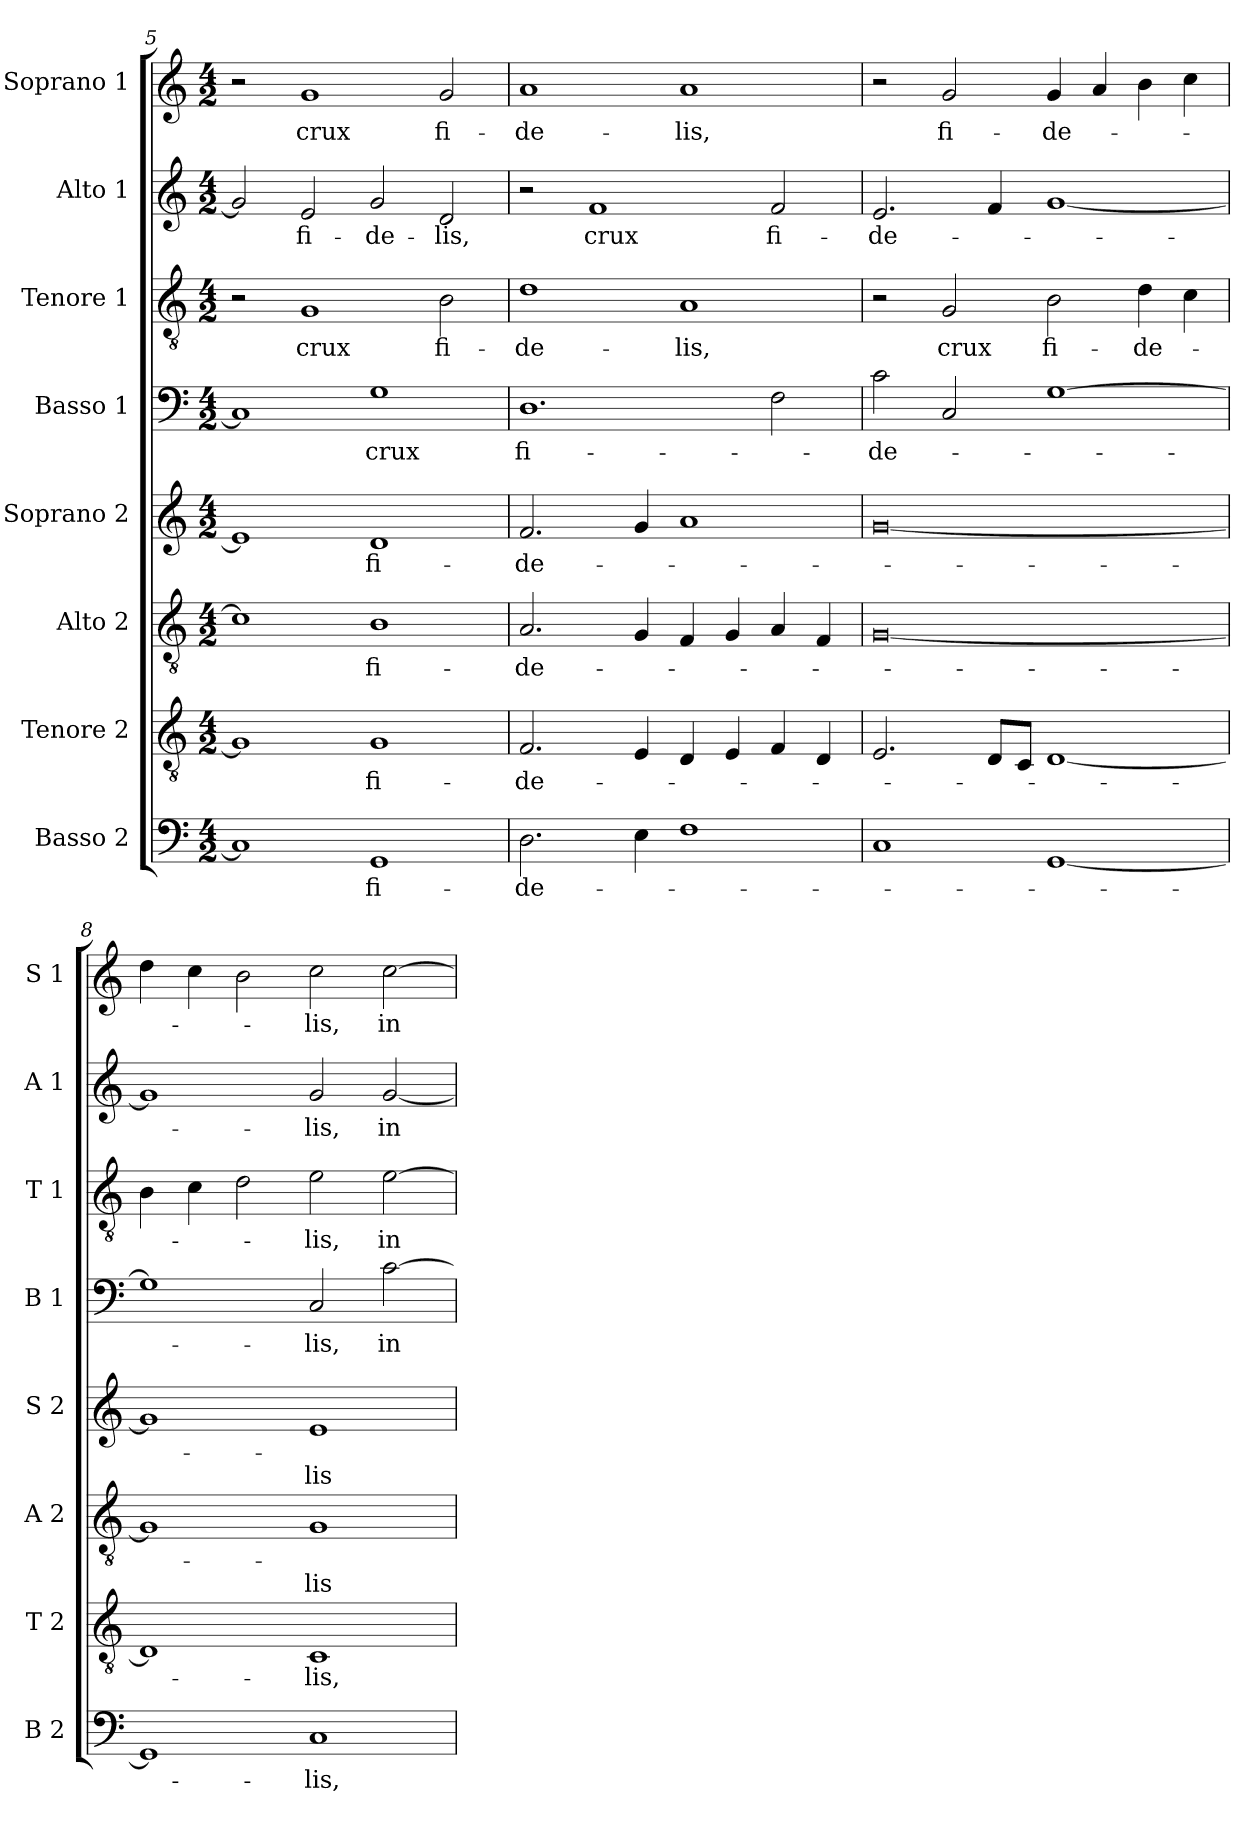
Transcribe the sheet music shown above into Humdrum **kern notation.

**kern	**text	**kern	**text	**kern	**text	**text	**kern	**text	**text	**kern	**text	**kern	**text	**kern	**text	**kern	**text
*part8	*part8	*part7	*part7	*part6	*part6	*part6	*part5	*part5	*part5	*part4	*part4	*part3	*part3	*part2	*part2	*part1	*part1
*staff8	*staff8	*staff7	*staff7	*staff6	*staff6	*staff6	*staff5	*staff5	*staff5	*staff4	*staff4	*staff3	*staff3	*staff2	*staff2	*staff1	*staff1
*I"Basso 2	*	*I"Tenore 2	*	*I"Alto 2	*	*	*I"Soprano 2	*	*	*I"Basso 1	*	*I"Tenore 1	*	*I"Alto 1	*	*I"Soprano 1	*
*I'B 2	*	*I'T 2	*	*I'A 2	*	*	*I'S 2	*	*	*I'B 1	*	*I'T 1	*	*I'A 1	*	*I'S 1	*
*clefF4	*	*clefGv2	*	*clefGv2	*	*	*clefG2	*	*	*clefF4	*	*clefGv2	*	*clefG2	*	*clefG2	*
*k[]	*	*k[]	*	*k[]	*	*	*k[]	*	*	*k[]	*	*k[]	*	*k[]	*	*k[]	*
*a:	*	*a:	*	*a:	*	*	*a:	*	*	*a:	*	*a:	*	*a:	*	*a:	*
*M4/2	*	*M4/2	*	*M4/2	*	*	*M4/2	*	*	*M4/2	*	*M4/2	*	*M4/2	*	*M4/2	*
=5	=5	=5	=5	=5	=5	=5	=5	=5	=5	=5	=5	=5	=5	=5	=5	=5	=5
1C]	.	1G]	.	1c]	.	.	1e]	.	.	1C]	.	2r	.	2g/]	.	2r	.
!	!	!	!	!	!	!	!	!	!	!	!	!	!LO:LY:b	!	!LO:LY:b	!	!LO:LY:b
.	.	.	.	.	.	.	.	.	.	.	.	1G	crux	2e/	fi-	1g	crux
!	!LO:LY:b	!	!LO:LY:b	!	!LO:LY:b	!	!	!LO:LY:b	!	!	!LO:LY:b	!	!	!	!LO:LY:b	!	!
1GG	fi-	1G	fi-	1B	fi-	.	1d	fi-	.	1G	crux	.	.	2g/	-de-	.	.
!	!	!	!	!	!	!	!	!	!	!	!	!	!LO:LY:b	!	!LO:LY:b	!	!LO:LY:b
.	.	.	.	.	.	.	.	.	.	.	.	2B\	fi-	2d/	-lis,	2g/	fi-
=6	=6	=6	=6	=6	=6	=6	=6	=6	=6	=6	=6	=6	=6	=6	=6	=6	=6
!	!LO:LY:b	!	!LO:LY:b	!	!LO:LY:b	!	!	!LO:LY:b	!	!	!LO:LY:b	!	!LO:LY:b	!	!	!	!LO:LY:b
2.D\	-de-	2.F/	-de-	2.A/	-de-	.	2.f/	-de-	.	1.D	fi-	1d	-de-	2r	.	1a	-de-
!	!	!	!	!	!	!	!	!	!	!	!	!	!	!	!LO:LY:b	!	!
.	.	.	.	.	.	.	.	.	.	.	.	.	.	1f	crux	.	.
4E\	.	4E/	.	4G/	.	.	4g/	.	.	.	.	.	.	.	.	.	.
!	!	!	!	!	!	!	!	!	!	!	!	!	!LO:LY:b	!	!	!	!LO:LY:b
1F	.	4D/	.	4F/	.	.	1a	.	.	.	.	1A	-lis,	.	.	1a	-lis,
.	.	4E/	.	4G/	.	.	.	.	.	.	.	.	.	.	.	.	.
!	!	!	!	!	!	!	!	!	!	!	!	!	!	!	!LO:LY:b	!	!
.	.	4F/	.	4A/	.	.	.	.	.	2F\	.	.	.	2f/	fi-	.	.
.	.	4D/	.	4F/	.	.	.	.	.	.	.	.	.	.	.	.	.
!!LO:LB:g=z
=7	=7	=7	=7	=7	=7	=7	=7	=7	=7	=7	=7	=7	=7	=7	=7	=7	=7
!	!	!	!	!	!	!	!	!	!	!	!LO:LY:b	!	!	!	!LO:LY:b	!	!
1C	.	2.E/	.	[0G	.	.	[0g	.	.	2c\	-de-	2r	.	2.e/	-de-	2r	.
!	!	!	!	!	!	!	!	!	!	!	!	!	!LO:LY:b	!	!	!	!LO:LY:b
.	.	.	.	.	.	.	.	.	.	2C/	.	2G/	crux	.	.	2g/	fi-
.	.	8D/L	.	.	.	.	.	.	.	.	.	.	.	4f/	.	.	.
.	.	8C/J	.	.	.	.	.	.	.	.	.	.	.	.	.	.	.
!	!	!	!	!	!	!	!	!	!	!	!	!	!LO:LY:b	!	!	!	!LO:LY:b
[1GG	.	[1D	.	.	.	.	.	.	.	[1G	.	2B\	fi-	[1g	.	4g/	-de-
.	.	.	.	.	.	.	.	.	.	.	.	.	.	.	.	4a/	.
!	!	!	!	!	!	!	!	!	!	!	!	!	!LO:LY:b	!	!	!	!
.	.	.	.	.	.	.	.	.	.	.	.	4d\	-de-	.	.	4b\	.
.	.	.	.	.	.	.	.	.	.	.	.	4c\	.	.	.	4cc\	.
=8	=8	=8	=8	=8	=8	=8	=8	=8	=8	=8	=8	=8	=8	=8	=8	=8	=8
1GG]	.	1D]	.	1G]	.	.	1g]	.	.	1G]	.	4B\	.	1g]	.	4dd\	.
.	.	.	.	.	.	.	.	.	.	.	.	4c\	.	.	.	4cc\	.
.	.	.	.	.	.	.	.	.	.	.	.	2d\	.	.	.	2b\	.
!	!LO:LY:b	!	!LO:LY:b	!	!	!LO:LY:b	!	!	!LO:LY:b	!	!LO:LY:b	!	!LO:LY:b	!	!LO:LY:b	!	!LO:LY:b
1C	-lis,	1C	-lis,	1G	.	lis	1e	.	lis	2C/	-lis,	2e\	-lis,	2g/	-lis,	2cc\	-lis,
!	!	!	!	!	!	!	!	!	!	!	!LO:LY:b	!	!LO:LY:b	!	!LO:LY:b	!	!LO:LY:b
.	.	.	.	.	.	.	.	.	.	[2c\	in-	[2e\	in-	[2g/	in-	[2cc\	in-
=	=	=	=	=	=	=	=	=	=	=	=	=	=	=	=	=	=
*-	*-	*-	*-	*-	*-	*-	*-	*-	*-	*-	*-	*-	*-	*-	*-	*-	*-
